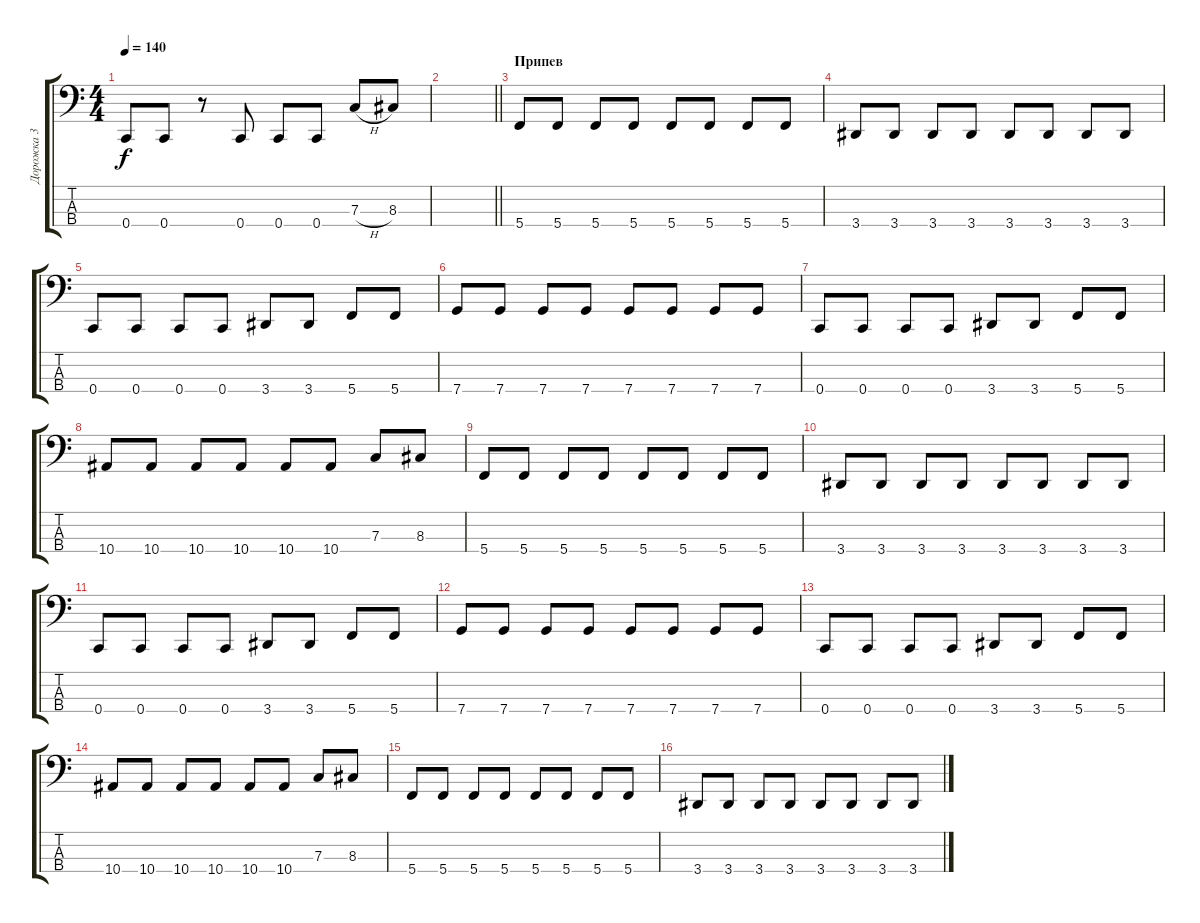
\track ("Дорожка 3" "Дорожка 3") {instrument slapbass1}
\staff {score tabs}
\tuning (Eb2 Bb1 F1 C1) {hide}
\ts (4 4)
\tempo 140
\clef f4
\ks c
0.4.8{dy f} 0.4.8 r.8 0.4.8 0.4.8 0.4.8 7.3{h}.8 8.3.8 |
\barLineRight lightlight
|
\section ("" "Припев")
5.4.8 5.4.8 5.4.8 5.4.8 5.4.8 5.4.8 5.4.8 5.4.8 |
3.4.8 3.4.8 3.4.8 3.4.8 3.4.8 3.4.8 3.4.8 3.4.8 |
0.4.8 0.4.8 0.4.8 0.4.8 3.4.8 3.4.8 5.4.8 5.4.8 |
7.4.8 7.4.8 7.4.8 7.4.8 7.4.8 7.4.8 7.4.8 7.4.8 |
0.4.8 0.4.8 0.4.8 0.4.8 3.4.8 3.4.8 5.4.8 5.4.8 |
10.4.8 10.4.8 10.4.8 10.4.8 10.4.8 10.4.8 7.3.8 8.3.8 |
5.4.8 5.4.8 5.4.8 5.4.8 5.4.8 5.4.8 5.4.8 5.4.8 |
3.4.8 3.4.8 3.4.8 3.4.8 3.4.8 3.4.8 3.4.8 3.4.8 |
0.4.8 0.4.8 0.4.8 0.4.8 3.4.8 3.4.8 5.4.8 5.4.8 |
7.4.8 7.4.8 7.4.8 7.4.8 7.4.8 7.4.8 7.4.8 7.4.8 |
0.4.8 0.4.8 0.4.8 0.4.8 3.4.8 3.4.8 5.4.8 5.4.8 |
10.4.8 10.4.8 10.4.8 10.4.8 10.4.8 10.4.8 7.3.8 8.3.8 |
5.4.8 5.4.8 5.4.8 5.4.8 5.4.8 5.4.8 5.4.8 5.4.8 |
3.4.8 3.4.8 3.4.8 3.4.8 3.4.8 3.4.8 3.4.8 3.4.8
